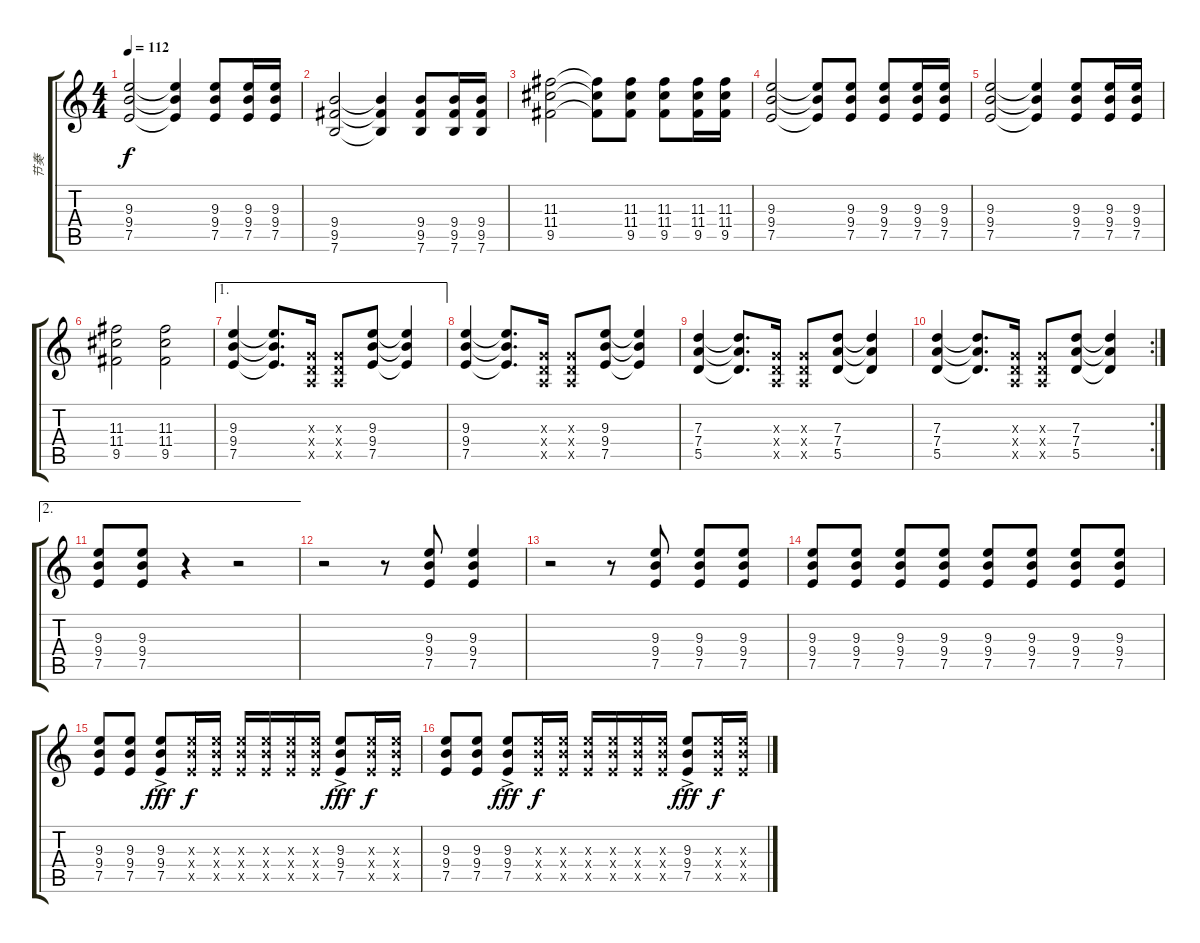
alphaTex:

\track ("节奏" "节奏") {instrument distortionguitar}
\staff {score tabs}
\tuning (E4 B3 G3 D3 A2 E2) {hide}
\ts (4 4)
\tempo 112
\clef g2
\ks c
(9.3 9.4 7.5).2{dy f} (9.3{t} 9.4{t} 7.5{t}).4 (9.3 9.4 7.5).8 (9.3 9.4 7.5).16 (9.3 9.4 7.5).16 |
(9.4 9.5 7.6).2 (9.4{t} 9.5{t} 7.6{t}).4 (9.4 9.5 7.6).8 (9.4 9.5 7.6).16 (9.4 9.5 7.6).16 |
(11.3 11.4 9.5).2 (11.3{t} 11.4{t} 9.5{t}).8 (11.3 11.4 9.5).8 (11.3 11.4 9.5).8 (11.3 11.4 9.5).16 (11.3 11.4 9.5).16 |
(9.3 9.4 7.5).2 (9.3{t} 9.4{t} 7.5{t}).8 (9.3 9.4 7.5).8 (9.3 9.4 7.5).8 (9.3 9.4 7.5).16 (9.3 9.4 7.5).16 |
(9.3 9.4 7.5).2 (9.3{t} 9.4{t} 7.5{t}).4 (9.3 9.4 7.5).8 (9.3 9.4 7.5).16 (9.3 9.4 7.5).16 |
(11.3 11.4 9.5).2 (11.3 11.4 9.5).2 |
\ae 1
(9.3 9.4 7.5).4 (9.3{t} 9.4{t} 7.5{t}).8{d} (0.3{x} 0.4{x} 0.5{x}).16 (0.3{x} 0.4{x} 0.5{x}).8 (9.3 9.4 7.5).8 (9.3{t} 9.4{t} 7.5{t}).4 |
(9.3 9.4 7.5).4 (9.3{t} 9.4{t} 7.5{t}).8{d} (0.3{x} 0.4{x} 0.5{x}).16 (0.3{x} 0.4{x} 0.5{x}).8 (9.3 9.4 7.5).8 (9.3{t} 9.4{t} 7.5{t}).4 |
(7.3 7.4 5.5).4 (7.3{t} 7.4{t} 5.5{t}).8{d} (0.3{x} 0.4{x} 0.5{x}).16 (0.3{x} 0.4{x} 0.5{x}).8 (7.3 7.4 5.5).8 (7.3{t} 7.4{t} 5.5{t}).4 |
\rc 2
(7.3 7.4 5.5).4 (7.3{t} 7.4{t} 5.5{t}).8{d} (0.3{x} 0.4{x} 0.5{x}).16 (0.3{x} 0.4{x} 0.5{x}).8 (7.3 7.4 5.5).8 (7.3{t} 7.4{t} 5.5{t}).4 |
\ae 2
(9.3 9.4 7.5).8 (9.3 9.4 7.5).8 r.4 r.2 |
r.2 r.8 (9.3 9.4 7.5).8 (9.3 9.4 7.5).4 |
r.2 r.8 (9.3 9.4 7.5).8 (9.3 9.4 7.5).8 (9.3 9.4 7.5).8 |
(9.3 9.4 7.5).8 (9.3 9.4 7.5).8 (9.3 9.4 7.5).8 (9.3 9.4 7.5).8 (9.3 9.4 7.5).8 (9.3 9.4 7.5).8 (9.3 9.4 7.5).8 (9.3 9.4 7.5).8 |
(9.3 9.4 7.5).8 (9.3 9.4 7.5).8 (9.3{ac} 9.4 7.5).8{dy fff} (9.3{x} 9.4{x} 7.5{x}).16{dy f} (9.3{x} 9.4{x} 7.5{x}).16 (9.3{x} 9.4{x} 7.5{x}).16 (9.3{x} 9.4{x} 7.5{x}).16 (9.3{x} 9.4{x} 7.5{x}).16 (9.3{x} 9.4{x} 7.5{x}).16 (9.3{ac} 9.4 7.5).8{dy fff} (9.3{x} 9.4{x} 7.5{x}).16{dy f} (9.3{x} 9.4{x} 7.5{x}).16 |
(9.3 9.4 7.5).8 (9.3 9.4 7.5).8 (9.3{ac} 9.4 7.5).8{dy fff} (9.3{x} 9.4{x} 7.5{x}).16{dy f} (9.3{x} 9.4{x} 7.5{x}).16 (9.3{x} 9.4{x} 7.5{x}).16 (9.3{x} 9.4{x} 7.5{x}).16 (9.3{x} 9.4{x} 7.5{x}).16 (9.3{x} 9.4{x} 7.5{x}).16 (9.3{ac} 9.4 7.5).8{dy fff} (9.3{x} 9.4{x} 7.5{x}).16{dy f} (9.3{x} 9.4{x} 7.5{x}).16
